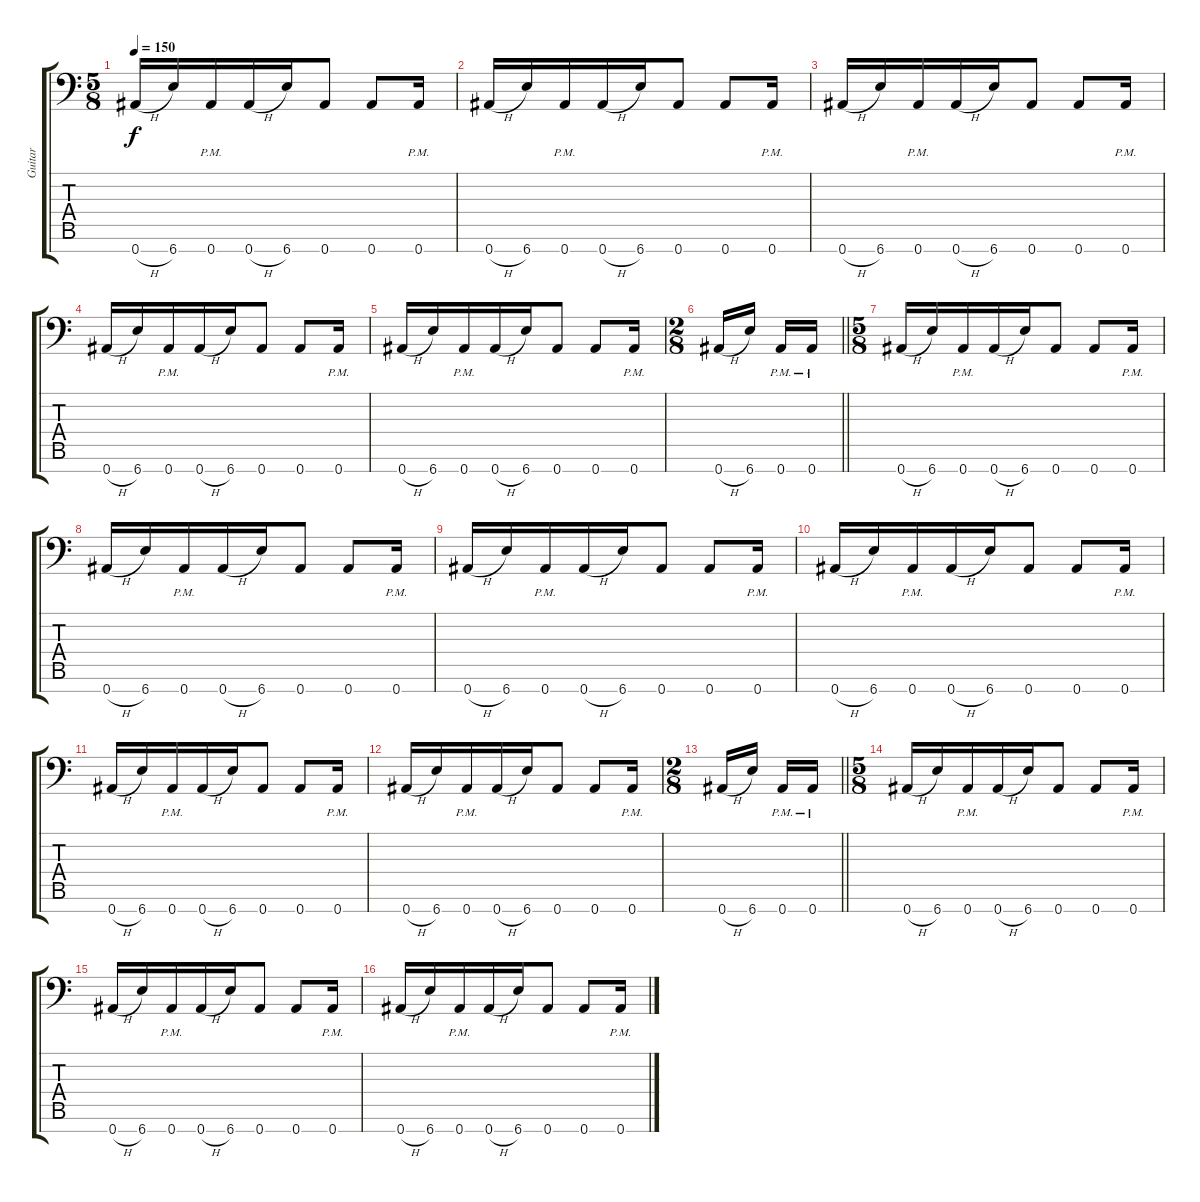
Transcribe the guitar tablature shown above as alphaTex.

\track ("Guitar" "Guitar") {instrument distortionguitar}
\staff {score tabs}
\tuning (Eb4 Bb3 Gb3 Db3 Ab2 Eb2 Bb1) {hide}
\ts (5 8)
\tempo 150
\clef f4
\ks c
0.7{h}.16{dy f} 6.7.16 0.7{pm}.16 0.7{h}.16 6.7.16 0.7.8 0.7.8 0.7{pm}.16 |
0.7{h}.16 6.7.16 0.7{pm}.16 0.7{h}.16 6.7.16 0.7.8 0.7.8 0.7{pm}.16 |
0.7{h}.16 6.7.16 0.7{pm}.16 0.7{h}.16 6.7.16 0.7.8 0.7.8 0.7{pm}.16 |
0.7{h}.16 6.7.16 0.7{pm}.16 0.7{h}.16 6.7.16 0.7.8 0.7.8 0.7{pm}.16 |
0.7{h}.16 6.7.16 0.7{pm}.16 0.7{h}.16 6.7.16 0.7.8 0.7.8 0.7{pm}.16 |
\ts (2 8)
\barLineRight lightlight
0.7{h}.16 6.7.16 0.7{pm}.16 0.7{pm}.16 |
\ts (5 8)
0.7{h}.16 6.7.16 0.7{pm}.16 0.7{h}.16 6.7.16 0.7.8 0.7.8 0.7{pm}.16 |
0.7{h}.16 6.7.16 0.7{pm}.16 0.7{h}.16 6.7.16 0.7.8 0.7.8 0.7{pm}.16 |
0.7{h}.16 6.7.16 0.7{pm}.16 0.7{h}.16 6.7.16 0.7.8 0.7.8 0.7{pm}.16 |
0.7{h}.16 6.7.16 0.7{pm}.16 0.7{h}.16 6.7.16 0.7.8 0.7.8 0.7{pm}.16 |
0.7{h}.16 6.7.16 0.7{pm}.16 0.7{h}.16 6.7.16 0.7.8 0.7.8 0.7{pm}.16 |
0.7{h}.16 6.7.16 0.7{pm}.16 0.7{h}.16 6.7.16 0.7.8 0.7.8 0.7{pm}.16 |
\ts (2 8)
\barLineRight lightlight
0.7{h}.16 6.7.16 0.7{pm}.16 0.7{pm}.16 |
\ts (5 8)
0.7{h}.16 6.7.16 0.7{pm}.16 0.7{h}.16 6.7.16 0.7.8 0.7.8 0.7{pm}.16 |
0.7{h}.16 6.7.16 0.7{pm}.16 0.7{h}.16 6.7.16 0.7.8 0.7.8 0.7{pm}.16 |
0.7{h}.16 6.7.16 0.7{pm}.16 0.7{h}.16 6.7.16 0.7.8 0.7.8 0.7{pm}.16
